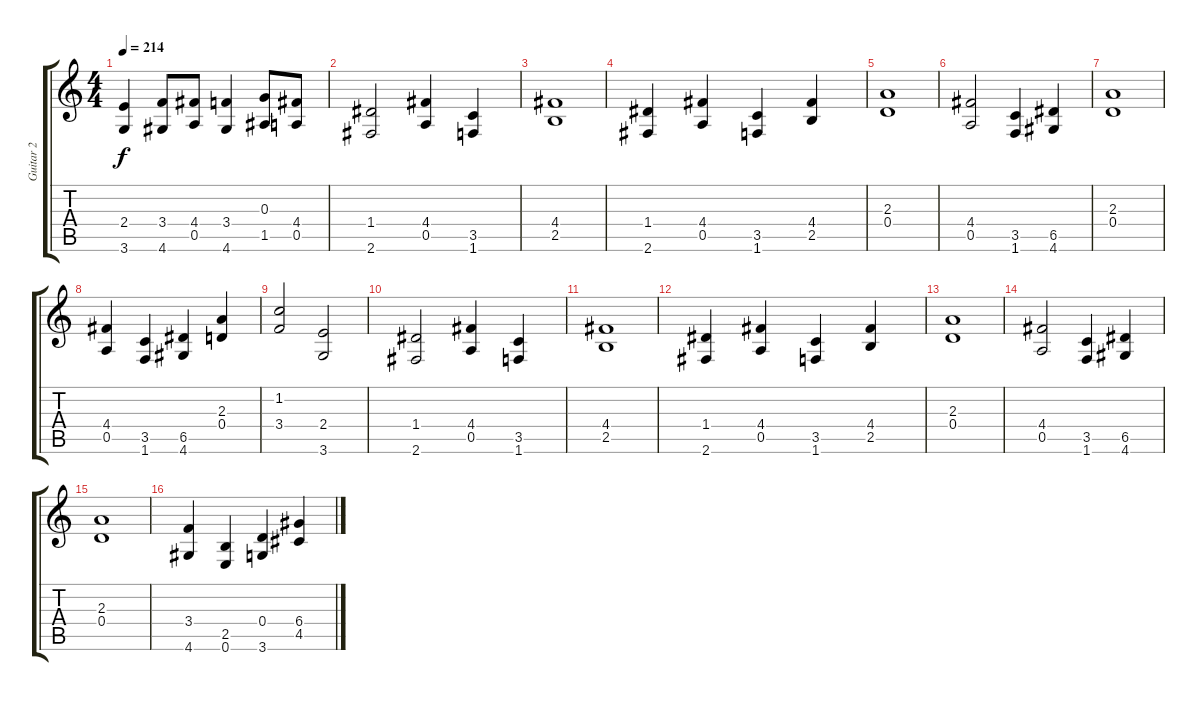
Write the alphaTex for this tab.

\track ("Guitar 2            " "Guitar 2  ") {instrument distortionguitar}
\staff {score tabs}
\tuning (E4 B3 G3 D3 A2 E2) {hide}
\ts (4 4)
\tempo 214
\clef g2
\ks c
(2.4 3.6).4{dy f} (3.4 4.6).8 (4.4 0.5).8 (3.4 4.6).4 (0.3 1.5).8 (4.4 0.5).8 |
(1.4 2.6).2 (4.4 0.5).4 (3.5 1.6).4 |
(4.4 2.5).1 |
(1.4 2.6).4 (4.4 0.5).4 (3.5 1.6).4 (4.4 2.5).4 |
(2.3 0.4).1 |
(4.4 0.5).2 (3.5 1.6).4 (6.5 4.6).4 |
(2.3 0.4).1 |
(4.4 0.5).4 (3.5 1.6).4 (6.5 4.6).4 (2.3 0.4).4 |
(1.2 3.4).2 (2.4 3.6).2 |
(1.4 2.6).2 (4.4 0.5).4 (3.5 1.6).4 |
(4.4 2.5).1 |
(1.4 2.6).4 (4.4 0.5).4 (3.5 1.6).4 (4.4 2.5).4 |
(2.3 0.4).1 |
(4.4 0.5).2 (3.5 1.6).4 (6.5 4.6).4 |
(2.3 0.4).1 |
(3.4 4.6).4 (2.5 0.6).4 (0.4 3.6).4 (6.4 4.5).4
